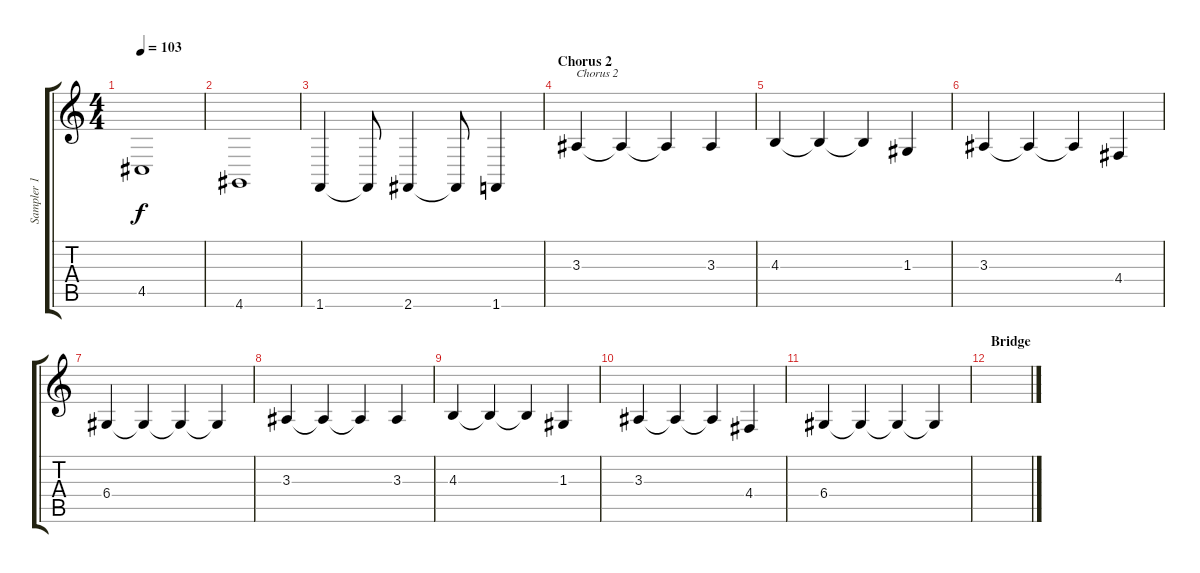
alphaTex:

\track ("Sampler 1 (Joseph Hahn)" "Sampler 1 ") {instrument stringensemble1}
\staff {score tabs}
\tuning (E4 B3 G3 D3 A2 E2) {hide}
\ts (4 4)
\tempo 103
\clef g2
\ks c
4.5.1{dy f} |
4.6.1 |
1.6.4 1.6{t}.8 2.6.4 2.6{t}.8 1.6.4 |
\section ("" "Chorus 2")
3.3.4{txt "Chorus 2" volume 7} 3.3{t}.4 3.3{t}.4 3.3.4 |
4.3.4 4.3{t}.4 4.3{t}.4 1.3.4 |
3.3.4 3.3{t}.4 3.3{t}.4 4.4.4 |
6.4.4 6.4{t}.4 6.4{t}.4 6.4{t}.4 |
3.3.4 3.3{t}.4 3.3{t}.4 3.3.4 |
4.3.4 4.3{t}.4 4.3{t}.4 1.3.4 |
3.3.4 3.3{t}.4 3.3{t}.4 4.4.4 |
6.4.4 6.4{t}.4 6.4{t}.4 6.4{t}.4 |
\section ("" "Bridge")
